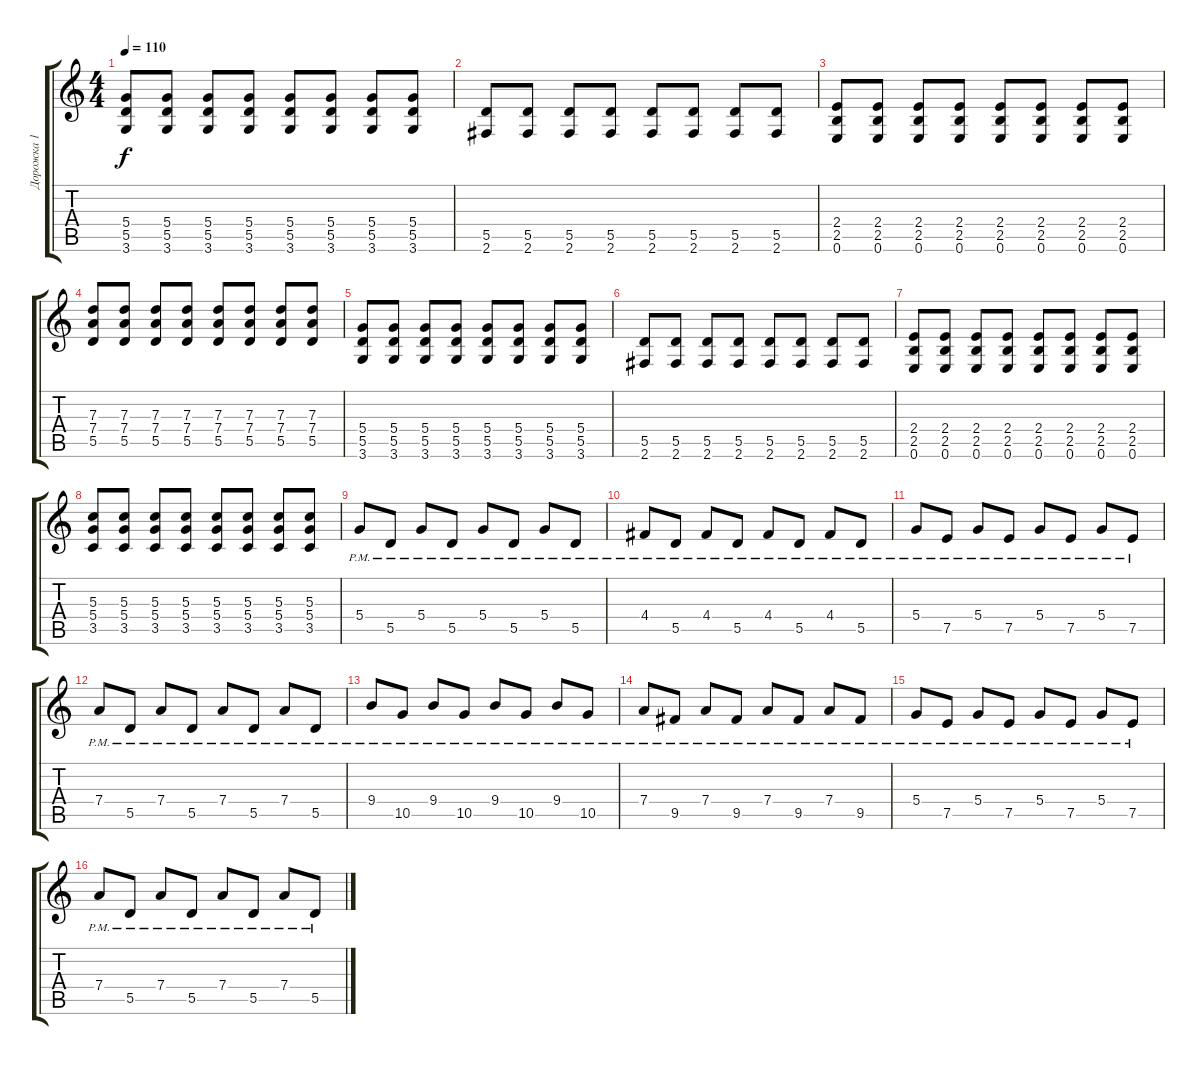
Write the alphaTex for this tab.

\track ("Дорожка 1" "Дорожка 1") {instrument electricguitarclean}
\staff {score tabs}
\tuning (E4 B3 G3 D3 A2 E2) {hide}
\ts (4 4)
\tempo 110
\clef g2
\ks c
(5.4 5.5 3.6).8{dy f} (5.4 5.5 3.6).8 (5.4 5.5 3.6).8 (5.4 5.5 3.6).8 (5.4 5.5 3.6).8 (5.4 5.5 3.6).8 (5.4 5.5 3.6).8 (5.4 5.5 3.6).8 |
(5.5 2.6).8 (5.5 2.6).8 (5.5 2.6).8 (5.5 2.6).8 (5.5 2.6).8 (5.5 2.6).8 (5.5 2.6).8 (5.5 2.6).8 |
(2.4 2.5 0.6).8 (2.4 2.5 0.6).8 (2.4 2.5 0.6).8 (2.4 2.5 0.6).8 (2.4 2.5 0.6).8 (2.4 2.5 0.6).8 (2.4 2.5 0.6).8 (2.4 2.5 0.6).8 |
(7.3 7.4 5.5).8 (7.3 7.4 5.5).8 (7.3 7.4 5.5).8 (7.3 7.4 5.5).8 (7.3 7.4 5.5).8 (7.3 7.4 5.5).8 (7.3 7.4 5.5).8 (7.3 7.4 5.5).8 |
(5.4 5.5 3.6).8 (5.4 5.5 3.6).8 (5.4 5.5 3.6).8 (5.4 5.5 3.6).8 (5.4 5.5 3.6).8 (5.4 5.5 3.6).8 (5.4 5.5 3.6).8 (5.4 5.5 3.6).8 |
(5.5 2.6).8 (5.5 2.6).8 (5.5 2.6).8 (5.5 2.6).8 (5.5 2.6).8 (5.5 2.6).8 (5.5 2.6).8 (5.5 2.6).8 |
(2.4 2.5 0.6).8 (2.4 2.5 0.6).8 (2.4 2.5 0.6).8 (2.4 2.5 0.6).8 (2.4 2.5 0.6).8 (2.4 2.5 0.6).8 (2.4 2.5 0.6).8 (2.4 2.5 0.6).8 |
(5.3 5.4 3.5).8 (5.3 5.4 3.5).8 (5.3 5.4 3.5).8 (5.3 5.4 3.5).8 (5.3 5.4 3.5).8 (5.3 5.4 3.5).8 (5.3 5.4 3.5).8 (5.3 5.4 3.5).8 |
5.4{pm}.8 5.5{pm}.8 5.4{pm}.8 5.5{pm}.8 5.4{pm}.8 5.5{pm}.8 5.4{pm}.8 5.5{pm}.8 |
4.4{pm}.8 5.5{pm}.8 4.4{pm}.8 5.5{pm}.8 4.4{pm}.8 5.5{pm}.8 4.4{pm}.8 5.5{pm}.8 |
5.4{pm}.8 7.5{pm}.8 5.4{pm}.8 7.5{pm}.8 5.4{pm}.8 7.5{pm}.8 5.4{pm}.8 7.5{pm}.8 |
7.4{pm}.8 5.5{pm}.8 7.4{pm}.8 5.5{pm}.8 7.4{pm}.8 5.5{pm}.8 7.4{pm}.8 5.5{pm}.8 |
9.4{pm}.8 10.5{pm}.8 9.4{pm}.8 10.5{pm}.8 9.4{pm}.8 10.5{pm}.8 9.4{pm}.8 10.5{pm}.8 |
7.4{pm}.8 9.5{pm}.8 7.4{pm}.8 9.5{pm}.8 7.4{pm}.8 9.5{pm}.8 7.4{pm}.8 9.5{pm}.8 |
5.4{pm}.8 7.5{pm}.8 5.4{pm}.8 7.5{pm}.8 5.4{pm}.8 7.5{pm}.8 5.4{pm}.8 7.5{pm}.8 |
7.4{pm}.8 5.5{pm}.8 7.4{pm}.8 5.5{pm}.8 7.4{pm}.8 5.5{pm}.8 7.4{pm}.8 5.5{pm}.8
